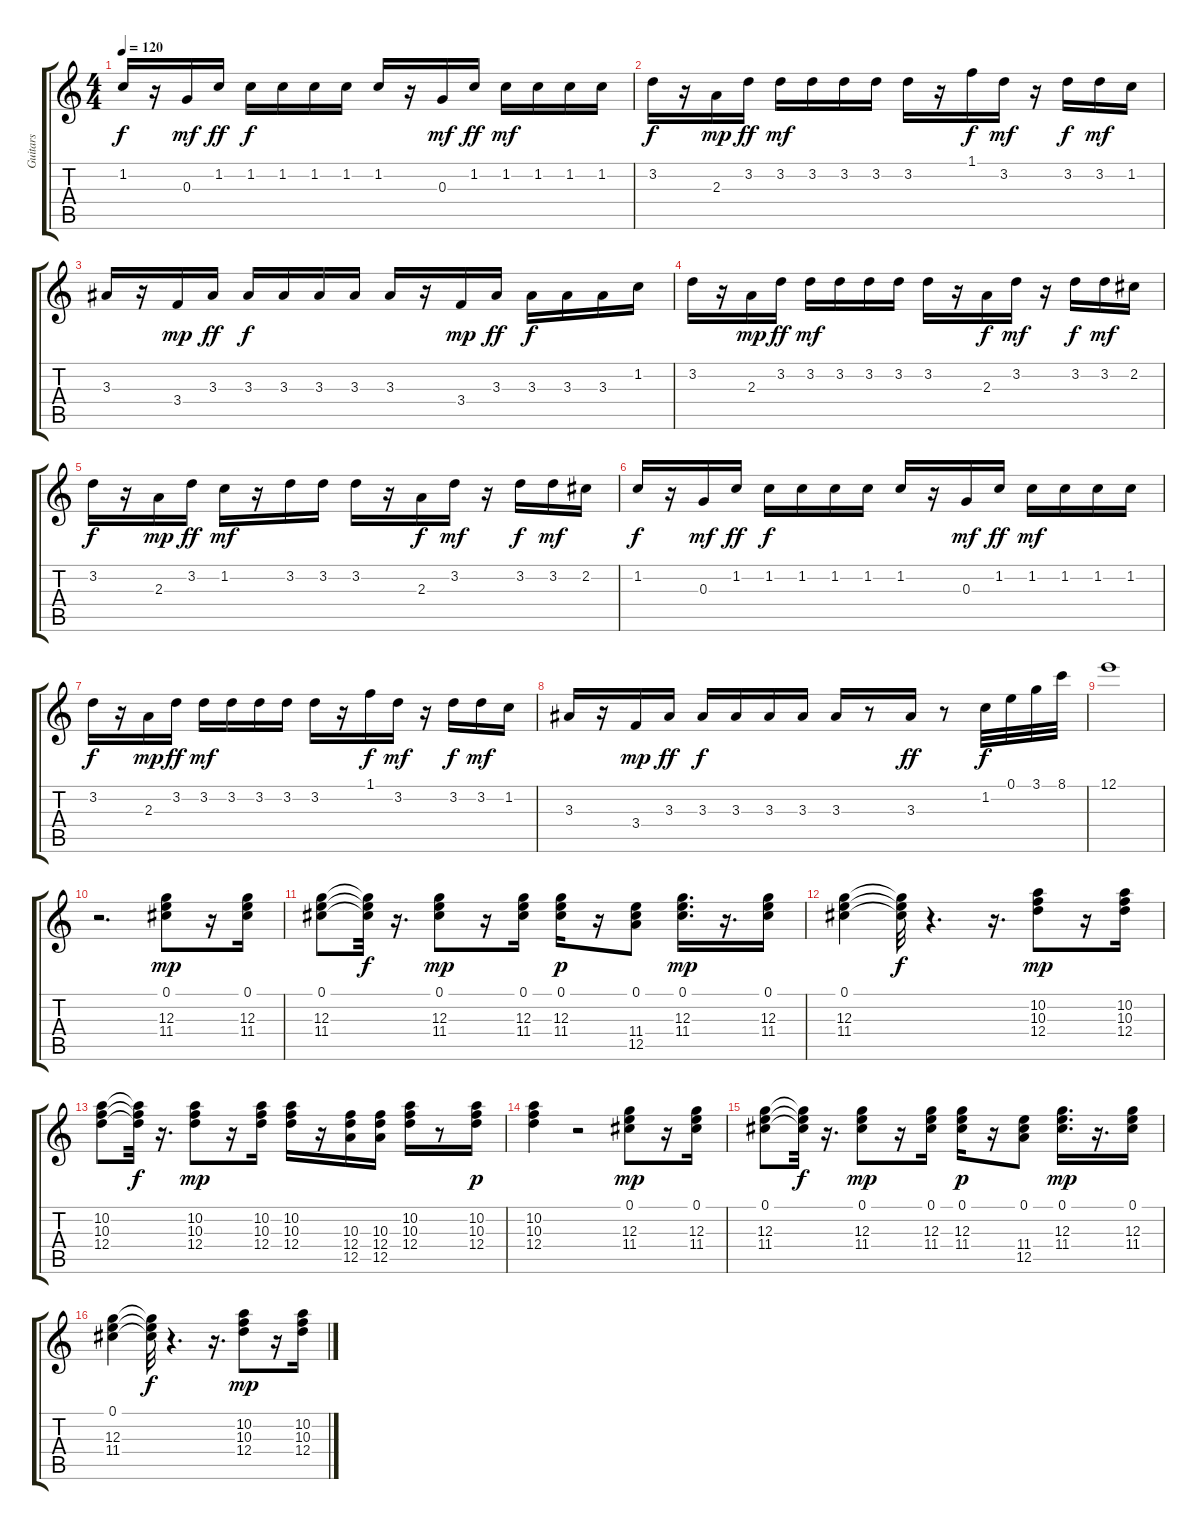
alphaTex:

\track ("Guitars             " "Guitars   ") {instrument overdrivenguitar}
\staff {score tabs}
\tuning (E4 B3 G3 D3 A2 E2) {hide}
\ts (4 4)
\tempo 120
\clef g2
\ks c
1.2.16{dy f instrument synthbass1} r.16 0.3.16{dy mf} 1.2.16{dy ff} 1.2.16{dy f} 1.2.16 1.2.16 1.2.16 1.2.16 r.16 0.3.16{dy mf} 1.2.16{dy ff} 1.2.16{dy mf} 1.2.16 1.2.16 1.2.16 |
3.2.16{dy f} r.16 2.3.16{dy mp} 3.2.16{dy ff} 3.2.16{dy mf} 3.2.16 3.2.16 3.2.16 3.2.16 r.16 1.1.16{dy f} 3.2.16{dy mf} r.16 3.2.16{dy f} 3.2.16{dy mf} 1.2.16 |
3.3.16 r.16 3.4.16{dy mp} 3.3.16{dy ff} 3.3.16{dy f} 3.3.16 3.3.16 3.3.16 3.3.16 r.16 3.4.16{dy mp} 3.3.16{dy ff} 3.3.16{dy f} 3.3.16 3.3.16 1.2.16 |
3.2.16 r.16 2.3.16{dy mp} 3.2.16{dy ff} 3.2.16{dy mf} 3.2.16 3.2.16 3.2.16 3.2.16 r.16 2.3.16{dy f} 3.2.16{dy mf} r.16 3.2.16{dy f} 3.2.16{dy mf} 2.2.16 |
3.2.16{dy f} r.16 2.3.16{dy mp} 3.2.16{dy ff} 1.2.16{dy mf} r.16 3.2.16 3.2.16 3.2.16 r.16 2.3.16{dy f} 3.2.16{dy mf} r.16 3.2.16{dy f} 3.2.16{dy mf} 2.2.16 |
1.2.16{dy f} r.16 0.3.16{dy mf} 1.2.16{dy ff} 1.2.16{dy f} 1.2.16 1.2.16 1.2.16 1.2.16 r.16 0.3.16{dy mf} 1.2.16{dy ff} 1.2.16{dy mf} 1.2.16 1.2.16 1.2.16 |
3.2.16{dy f} r.16 2.3.16{dy mp} 3.2.16{dy ff} 3.2.16{dy mf} 3.2.16 3.2.16 3.2.16 3.2.16 r.16 1.1.16{dy f} 3.2.16{dy mf} r.16 3.2.16{dy f} 3.2.16{dy mf} 1.2.16 |
3.3.16 r.16 3.4.16{dy mp} 3.3.16{dy ff} 3.3.16{dy f} 3.3.16 3.3.16 3.3.16 3.3.16 r.8 3.3.16{dy ff} r.8 1.2.32{dy f instrument acousticguitarsteel} 0.1.32 3.1.32 8.1.32 |
12.1.1 |
r.2{d} (0.1 12.3 11.4).8{dy mp} r.16 (0.1 12.3 11.4).16 |
(0.1 12.3 11.4).8 (0.1{t} 12.3{t} 11.4{t}).32{dy f} r.16{d} (0.1 12.3 11.4).8{dy mp} r.16 (0.1 12.3 11.4).16 (0.1 12.3 11.4).16{dy p} r.16 (0.1 11.4 12.5).8 (0.1 12.3 11.4).16{d dy mp} r.16{d} (0.1 12.3 11.4).16 |
(0.1 12.3 11.4).4 (0.1{t} 12.3{t} 11.4{t}).32{dy f} r.4{d} r.16{d} (10.2 10.3 12.4).8{dy mp} r.16 (10.2 10.3 12.4).16 |
(10.2 10.3 12.4).8 (10.2{t} 10.3{t} 12.4{t}).32{dy f} r.16{d} (10.2 10.3 12.4).8{dy mp} r.16 (10.2 10.3 12.4).16 (10.2 10.3 12.4).16 r.16 (10.3 12.4 12.5).16 (10.3 12.4 12.5).16 (10.2 10.3 12.4).16 r.8 (10.2 10.3 12.4).16{dy p} |
(10.2 10.3 12.4).4 r.2 (0.1 12.3 11.4).8{dy mp} r.16 (0.1 12.3 11.4).16 |
(0.1 12.3 11.4).8 (0.1{t} 12.3{t} 11.4{t}).32{dy f} r.16{d} (0.1 12.3 11.4).8{dy mp} r.16 (0.1 12.3 11.4).16 (0.1 12.3 11.4).16{dy p} r.16 (0.1 11.4 12.5).8 (0.1 12.3 11.4).16{d dy mp} r.16{d} (0.1 12.3 11.4).16 |
(0.1 12.3 11.4).4 (0.1{t} 12.3{t} 11.4{t}).32{dy f} r.4{d} r.16{d} (10.2 10.3 12.4).8{dy mp} r.16 (10.2 10.3 12.4).16
